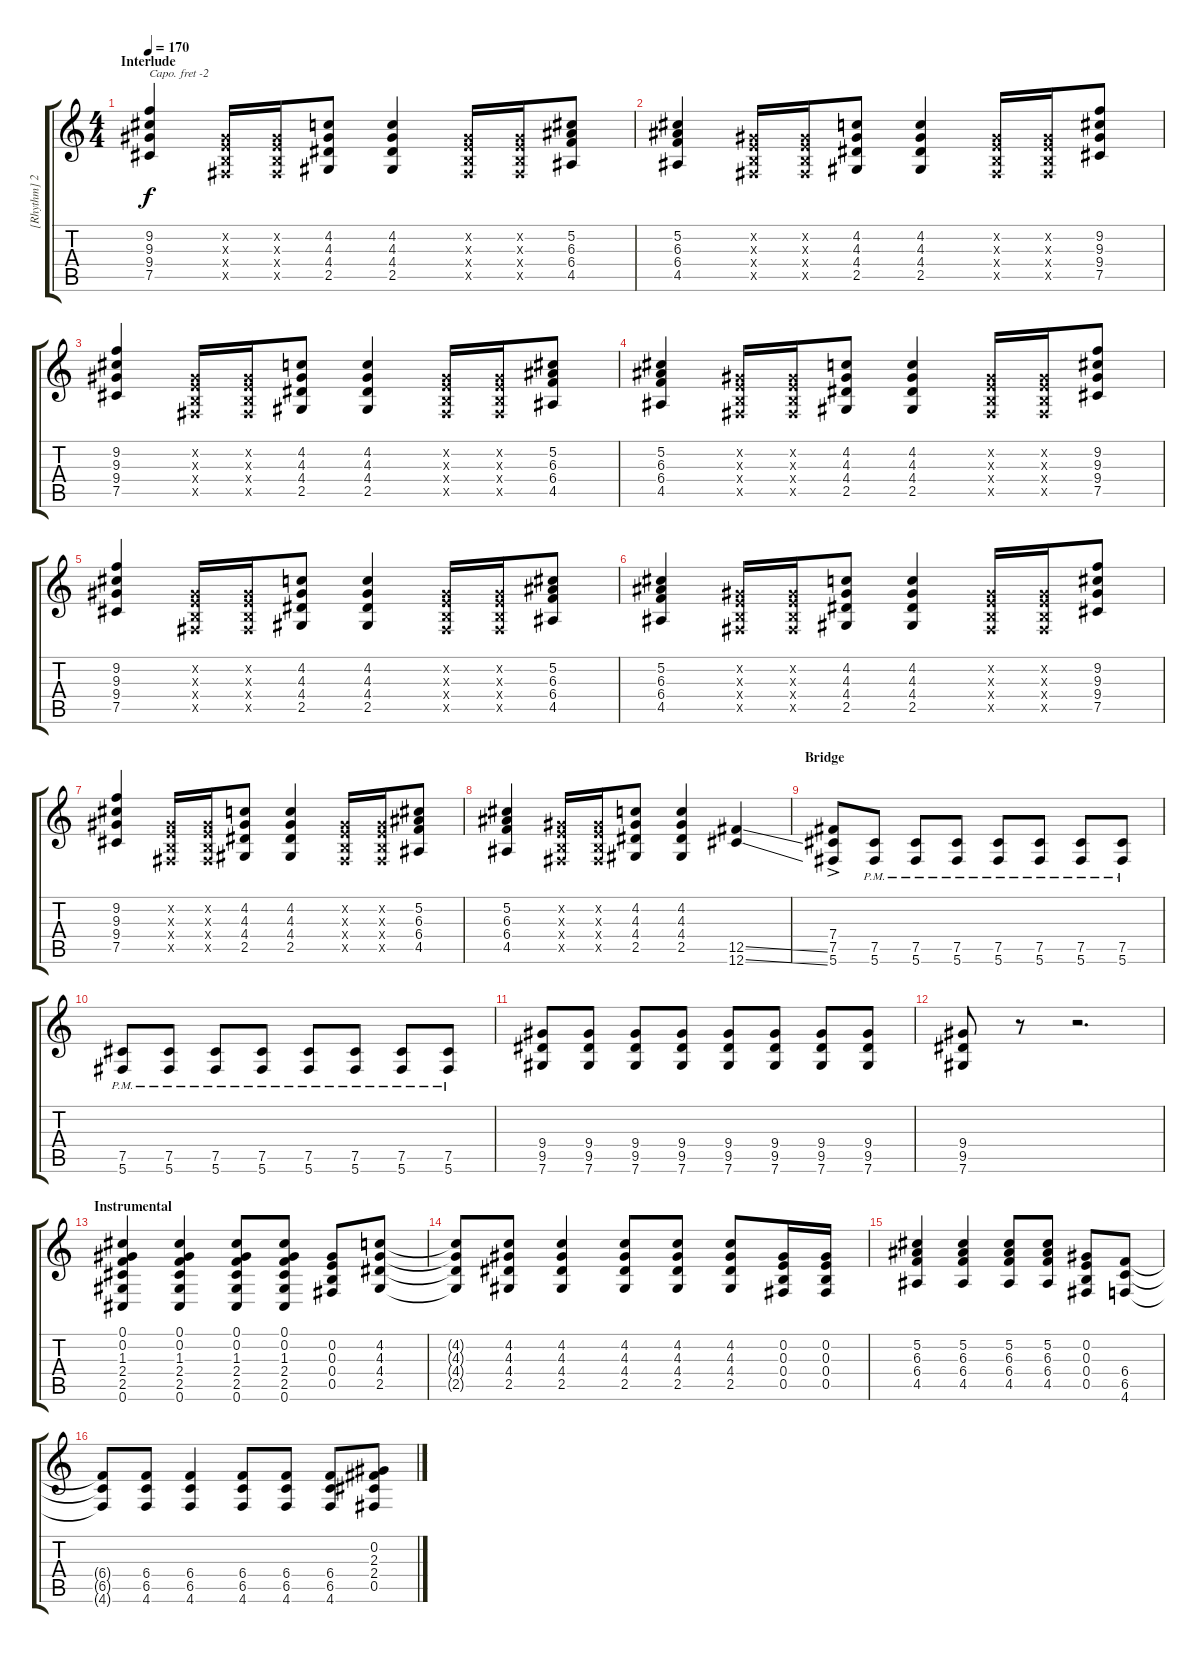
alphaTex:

\track ("[Rhythm] 2 - Billie Joe Armstrong" "[Rhythm] 2") {instrument distortionguitar}
\staff {score tabs}
\capo -2
\tuning (Eb4 Bb3 Gb3 Db3 Ab2 Eb2) {hide}
\ts (4 4)
\section ("" "Interlude")
\tempo 170
\clef g2
\ks c
(9.2 9.3 9.4 7.5).4{dy f} (0.2{x} 0.3{x} 0.4{x} 0.5{x}).16 (0.2{x} 0.3{x} 0.4{x} 0.5{x}).16 (4.2 4.3 4.4 2.5).8 (4.2 4.3 4.4 2.5).4 (0.2{x} 0.3{x} 0.4{x} 0.5{x}).16 (0.2{x} 0.3{x} 0.4{x} 0.5{x}).16 (5.2 6.3 6.4 4.5).8 |
(5.2 6.3 6.4 4.5).4 (0.2{x} 0.3{x} 0.4{x} 0.5{x}).16 (0.2{x} 0.3{x} 0.4{x} 0.5{x}).16 (4.2 4.3 4.4 2.5).8 (4.2 4.3 4.4 2.5).4 (0.2{x} 0.3{x} 0.4{x} 0.5{x}).16 (0.2{x} 0.3{x} 0.4{x} 0.5{x}).16 (9.2 9.3 9.4 7.5).8 |
(9.2 9.3 9.4 7.5).4 (0.2{x} 0.3{x} 0.4{x} 0.5{x}).16 (0.2{x} 0.3{x} 0.4{x} 0.5{x}).16 (4.2 4.3 4.4 2.5).8 (4.2 4.3 4.4 2.5).4 (0.2{x} 0.3{x} 0.4{x} 0.5{x}).16 (0.2{x} 0.3{x} 0.4{x} 0.5{x}).16 (5.2 6.3 6.4 4.5).8 |
(5.2 6.3 6.4 4.5).4 (0.2{x} 0.3{x} 0.4{x} 0.5{x}).16 (0.2{x} 0.3{x} 0.4{x} 0.5{x}).16 (4.2 4.3 4.4 2.5).8 (4.2 4.3 4.4 2.5).4 (0.2{x} 0.3{x} 0.4{x} 0.5{x}).16 (0.2{x} 0.3{x} 0.4{x} 0.5{x}).16 (9.2 9.3 9.4 7.5).8 |
(9.2 9.3 9.4 7.5).4 (0.2{x} 0.3{x} 0.4{x} 0.5{x}).16 (0.2{x} 0.3{x} 0.4{x} 0.5{x}).16 (4.2 4.3 4.4 2.5).8 (4.2 4.3 4.4 2.5).4 (0.2{x} 0.3{x} 0.4{x} 0.5{x}).16 (0.2{x} 0.3{x} 0.4{x} 0.5{x}).16 (5.2 6.3 6.4 4.5).8 |
(5.2 6.3 6.4 4.5).4 (0.2{x} 0.3{x} 0.4{x} 0.5{x}).16 (0.2{x} 0.3{x} 0.4{x} 0.5{x}).16 (4.2 4.3 4.4 2.5).8 (4.2 4.3 4.4 2.5).4 (0.2{x} 0.3{x} 0.4{x} 0.5{x}).16 (0.2{x} 0.3{x} 0.4{x} 0.5{x}).16 (9.2 9.3 9.4 7.5).8 |
(9.2 9.3 9.4 7.5).4 (0.2{x} 0.3{x} 0.4{x} 0.5{x}).16 (0.2{x} 0.3{x} 0.4{x} 0.5{x}).16 (4.2 4.3 4.4 2.5).8 (4.2 4.3 4.4 2.5).4 (0.2{x} 0.3{x} 0.4{x} 0.5{x}).16 (0.2{x} 0.3{x} 0.4{x} 0.5{x}).16 (5.2 6.3 6.4 4.5).8 |
(5.2 6.3 6.4 4.5).4 (0.2{x} 0.3{x} 0.4{x} 0.5{x}).16 (0.2{x} 0.3{x} 0.4{x} 0.5{x}).16 (4.2 4.3 4.4 2.5).8 (4.2 4.3 4.4 2.5).4 (12.5{ss} 12.6{ss}).4 |
\section ("" "Bridge")
(7.4{ac} 7.5{ac} 5.6{ac}).8 (7.5{pm} 5.6{pm}).8 (7.5{pm} 5.6{pm}).8 (7.5{pm} 5.6{pm}).8 (7.5{pm} 5.6{pm}).8 (7.5{pm} 5.6{pm}).8 (7.5{pm} 5.6{pm}).8 (7.5{pm} 5.6{pm}).8 |
(7.5{pm} 5.6{pm}).8 (7.5{pm} 5.6{pm}).8 (7.5{pm} 5.6{pm}).8 (7.5{pm} 5.6{pm}).8 (7.5{pm} 5.6{pm}).8 (7.5{pm} 5.6{pm}).8 (7.5{pm} 5.6{pm}).8 (7.5{pm} 5.6{pm}).8 |
(9.4 9.5 7.6).8 (9.4 9.5 7.6).8 (9.4 9.5 7.6).8 (9.4 9.5 7.6).8 (9.4 9.5 7.6).8 (9.4 9.5 7.6).8 (9.4 9.5 7.6).8 (9.4 9.5 7.6).8 |
(9.4 9.5 7.6).8 r.8 r.2{d} |
\section ("" "Instrumental")
(0.1 0.2 1.3 2.4 2.5 0.6).4 (0.1 0.2 1.3 2.4 2.5 0.6).4 (0.1 0.2 1.3 2.4 2.5 0.6).8 (0.1 0.2 1.3 2.4 2.5 0.6).8 (0.2 0.3 0.4 0.5).8 (4.2 4.3 4.4 2.5).8 |
(4.2{t} 4.3{t} 4.4{t} 2.5{t}).8 (4.2 4.3 4.4 2.5).8 (4.2 4.3 4.4 2.5).4 (4.2 4.3 4.4 2.5).8 (4.2 4.3 4.4 2.5).8 (4.2 4.3 4.4 2.5).8 (0.2 0.3 0.4 0.5).16 (0.2 0.3 0.4 0.5).16 |
(5.2 6.3 6.4 4.5).4 (5.2 6.3 6.4 4.5).4 (5.2 6.3 6.4 4.5).8 (5.2 6.3 6.4 4.5).8 (0.2 0.3 0.4 0.5).8 (6.4 6.5 4.6).8 |
(6.4{t} 6.5{t} 4.6{t}).8 (6.4 6.5 4.6).8 (6.4 6.5 4.6).4 (6.4 6.5 4.6).8 (6.4 6.5 4.6).8 (6.4 6.5 4.6).8 (0.2 2.3 2.4 0.5).8
